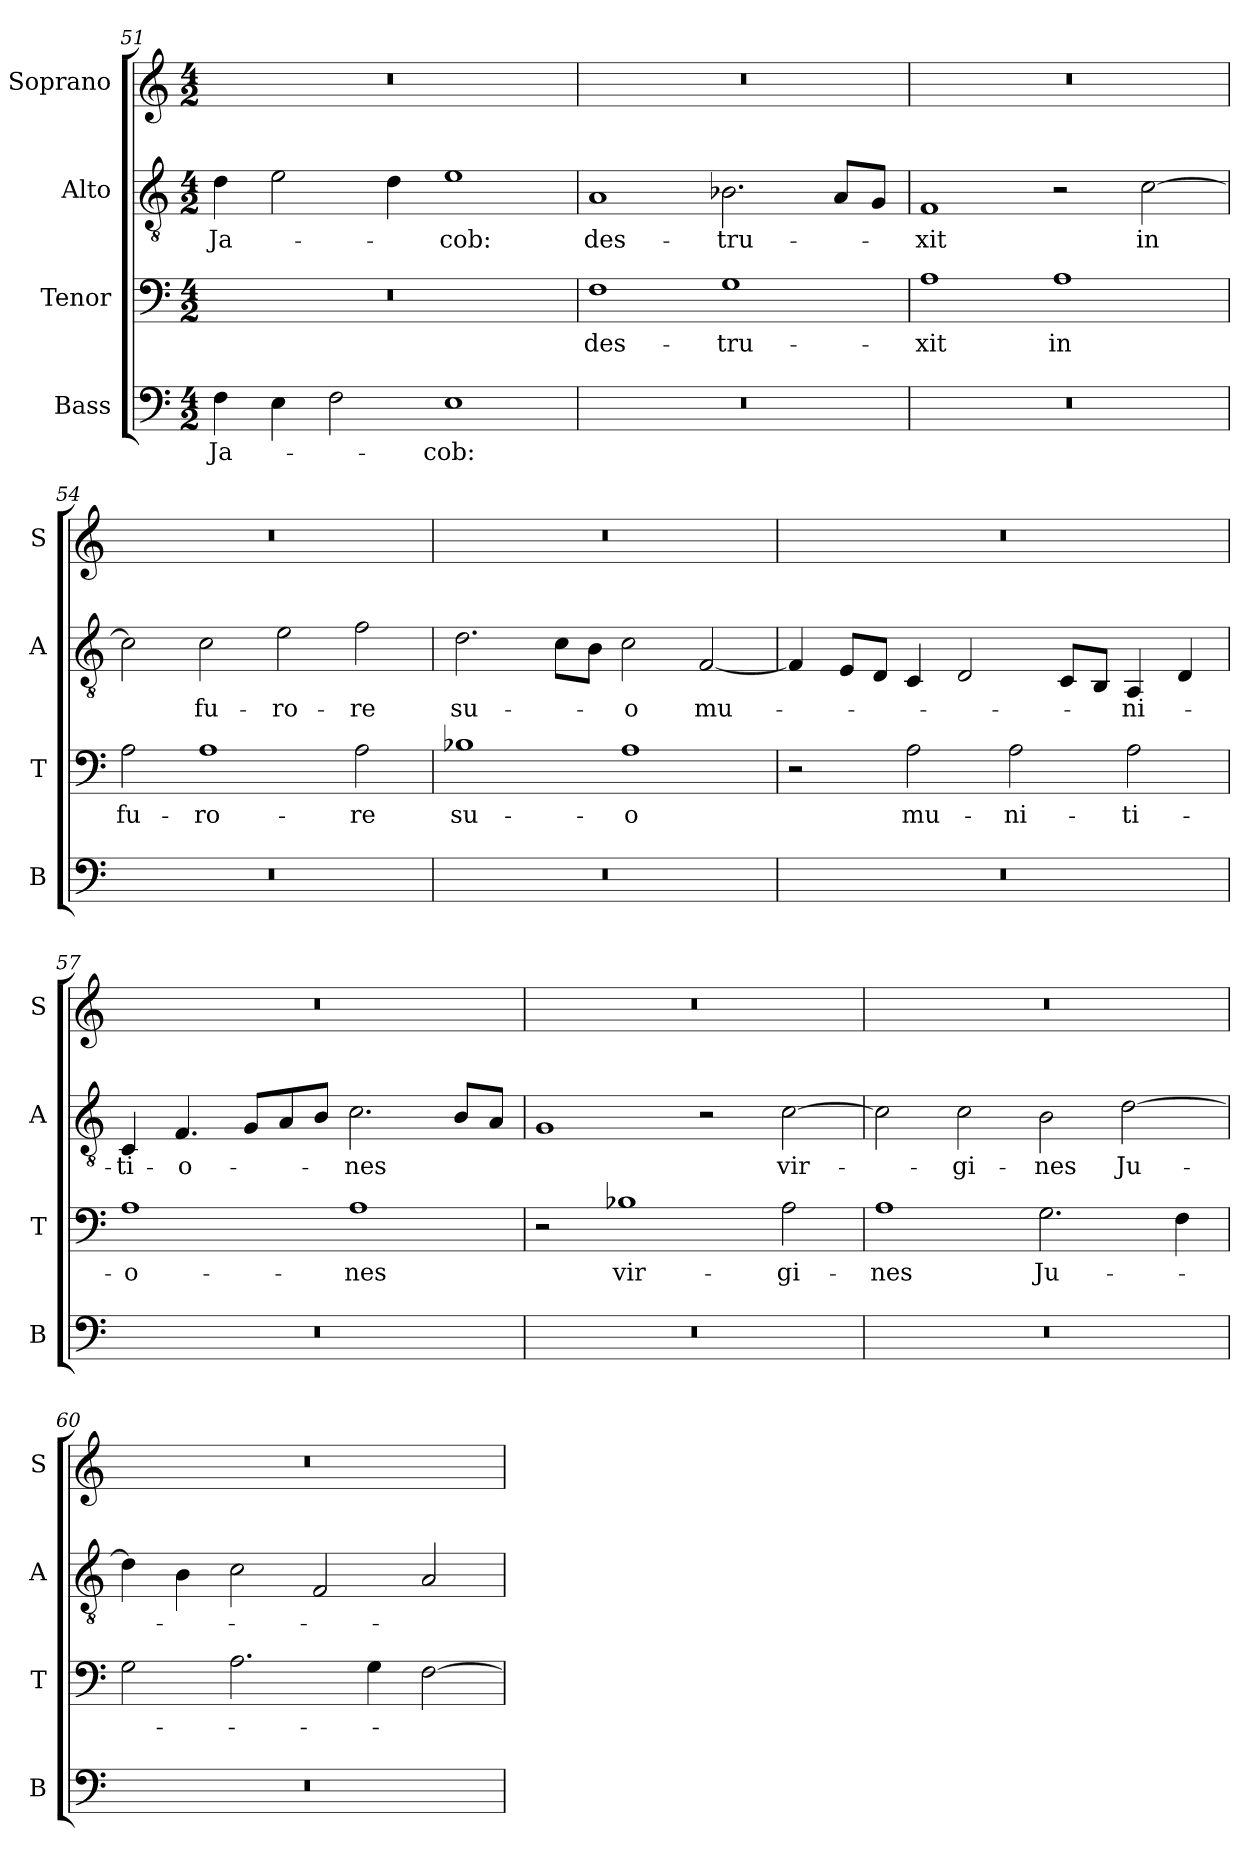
**kern	**text	**kern	**text	**kern	**text	**kern
*part4	*part4	*part3	*part3	*part2	*part2	*part1
*staff4	*staff4	*staff3	*staff3	*staff2	*staff2	*staff1
*I"Bass	*	*I"Tenor	*	*I"Alto	*	*I"Soprano
*I'B	*	*I'T	*	*I'A	*	*I'S
!!LO:LB:g=z
*clefF4	*	*clefF4	*	*clefGv2	*	*clefG2
*k[]	*	*k[]	*	*k[]	*	*k[]
*C:	*	*C:	*	*C:	*	*C:
*M4/2	*	*M4/2	*	*M4/2	*	*M4/2
=51	=51	=51	=51	=51	=51	=51
!	!LO:LY:b	!	!	!	!LO:LY:b	!
4F\	Ja-	0r	.	4d\	Ja-	0r
4E\	.	.	.	2e\	.	.
2F\	.	.	.	.	.	.
.	.	.	.	4d\	.	.
!	!LO:LY:b	!	!	!	!LO:LY:b	!
1E	-cob:	.	.	1e	-cob:	.
=52	=52	=52	=52	=52	=52	=52
!	!	!	!LO:LY:b	!	!LO:LY:b	!
0r	.	1F	des-	1A	des-	0r
!	!	!	!LO:LY:b	!	!LO:LY:b	!
.	.	1G	-tru-	2.B-X\	-tru-	.
.	.	.	.	8A/L	.	.
.	.	.	.	8G/J	.	.
=53	=53	=53	=53	=53	=53	=53
!	!	!	!LO:LY:b	!	!LO:LY:b	!
0r	.	1A	-xit	1F	-xit	0r
!	!	!	!LO:LY:b	!	!	!
.	.	1A	in	2r	.	.
!	!	!	!	!	!LO:LY:b	!
.	.	.	.	[2c\	in	.
=54	=54	=54	=54	=54	=54	=54
!	!	!	!LO:LY:b	!	!	!
0r	.	2A\	fu-	2c\]	.	0r
!	!	!	!LO:LY:b	!	!LO:LY:b	!
.	.	1A	-ro-	2c\	fu-	.
!	!	!	!	!	!LO:LY:b	!
.	.	.	.	2e\	-ro-	.
!	!	!	!LO:LY:b	!	!LO:LY:b	!
.	.	2A\	-re	2f\	-re	.
=55	=55	=55	=55	=55	=55	=55
!	!	!	!LO:LY:b	!	!LO:LY:b	!
0r	.	1B-X	su-	2.d\	su-	0r
.	.	.	.	8c\L	.	.
.	.	.	.	8B\J	.	.
!	!	!	!LO:LY:b	!	!LO:LY:b	!
.	.	1A	-o	2c\	-o	.
!	!	!	!	!	!LO:LY:b	!
.	.	.	.	[2F/	mu-	.
!!LO:PB:g=z
=56	=56	=56	=56	=56	=56	=56
0r	.	2r	.	4F/]	.	0r
.	.	.	.	8E/L	.	.
.	.	.	.	8D/J	.	.
!	!	!	!LO:LY:b	!	!	!
.	.	2A\	mu-	4C/	.	.
.	.	.	.	2D/	.	.
!	!	!	!LO:LY:b	!	!	!
.	.	2A\	-ni-	.	.	.
.	.	.	.	8C/L	.	.
.	.	.	.	8BB/J	.	.
!	!	!	!LO:LY:b	!	!LO:LY:b	!
.	.	2A\	-ti-	4AA/	-ni-	.
.	.	.	.	4D/	.	.
=57	=57	=57	=57	=57	=57	=57
!	!	!	!LO:LY:b	!	!LO:LY:b	!
0r	.	1A	-o-	4C/	-ti-	0r
!	!	!	!	!	!LO:LY:b	!
.	.	.	.	4.F/	-o-	.
.	.	.	.	8G/L	.	.
.	.	.	.	8A/	.	.
.	.	.	.	8B/J	.	.
!	!	!	!LO:LY:b	!	!LO:LY:b	!
.	.	1A	-nes	2.c\	-nes	.
.	.	.	.	8B/L	.	.
.	.	.	.	8A/J	.	.
=58	=58	=58	=58	=58	=58	=58
0r	.	2r	.	1G	.	0r
!	!	!	!LO:LY:b	!	!	!
.	.	1B-X	vir-	.	.	.
.	.	.	.	2r	.	.
!	!	!	!LO:LY:b	!	!LO:LY:b	!
.	.	2A\	-gi-	[2c\	vir-	.
=59	=59	=59	=59	=59	=59	=59
!	!	!	!LO:LY:b	!	!	!
0r	.	1A	-nes	2c\]	.	0r
!	!	!	!	!	!LO:LY:b	!
.	.	.	.	2c\	-gi-	.
!	!	!	!LO:LY:b	!	!LO:LY:b	!
.	.	2.G\	Ju-	2B\	-nes	.
!	!	!	!	!	!LO:LY:b	!
.	.	.	.	[2d\	Ju-	.
.	.	4F\	.	.	.	.
=60	=60	=60	=60	=60	=60	=60
0r	.	2G\	.	4d\]	.	0r
.	.	.	.	4B\	.	.
.	.	2.A\	.	2c\	.	.
.	.	.	.	2F/	.	.
.	.	4G\	.	.	.	.
.	.	[2F\	.	2A/	.	.
=	=	=	=	=	=	=
*-	*-	*-	*-	*-	*-	*-
